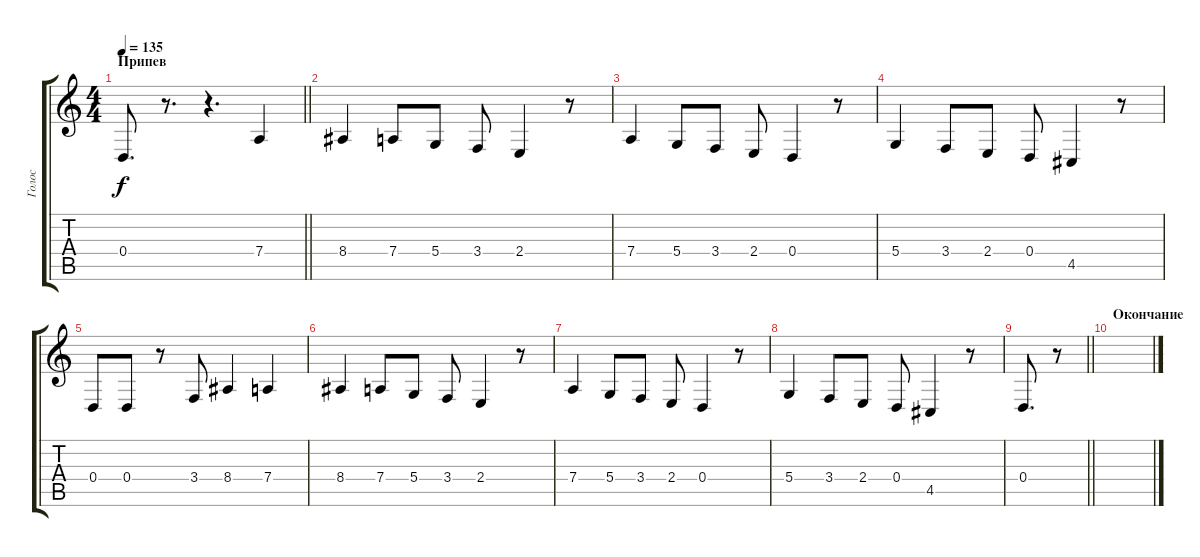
\track ("Голос" "Голос") {instrument oboe}
\staff {score tabs}
\tuning (E4 B3 G3 D3 A2 E2) {hide}
\ts (4 4)
\section ("" "Припев")
\tempo 135
\clef g2
\barLineRight lightlight
\ks c
0.4.8{d dy f} r.8{d} r.4{d} 7.4.4 |
8.4.4 7.4.8 5.4.8 3.4.8 2.4.4 r.8 |
7.4.4 5.4.8 3.4.8 2.4.8 0.4.4 r.8 |
5.4.4 3.4.8 2.4.8 0.4.8 4.5.4 r.8 |
0.4.8 0.4.8 r.8 3.4.8 8.4.4 7.4.4 |
8.4.4 7.4.8 5.4.8 3.4.8 2.4.4 r.8 |
7.4.4 5.4.8 3.4.8 2.4.8 0.4.4 r.8 |
5.4.4 3.4.8 2.4.8 0.4.8 4.5.4 r.8 |
\barLineRight lightlight
0.4.8{d} r.8 |
\section ("" "Окончание")
